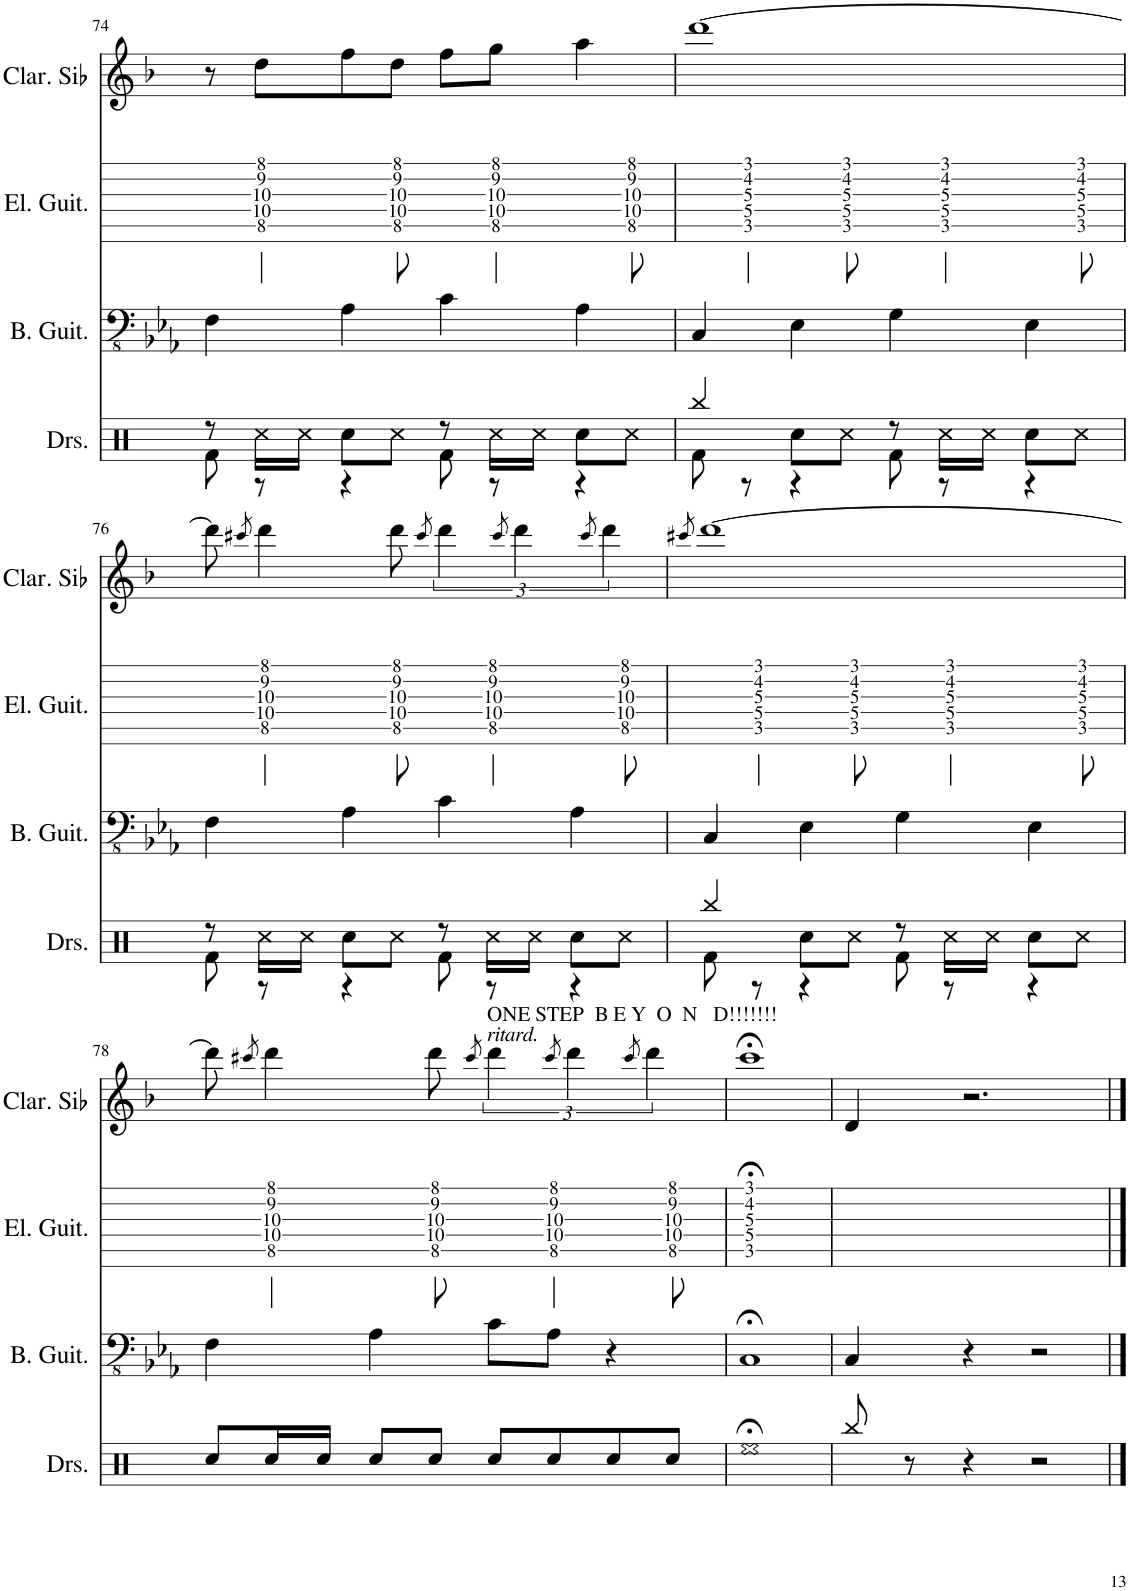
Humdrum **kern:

**kern	**kern	**kern	**kern
*part4	*part3	*part2	*part1
*staff4	*staff3	*staff2	*staff1
*I"Drumset	*I"Bass Guitar	*I"Electric Guitar	*I"Clarinette en Sib
*I'Drs.	*I'B. Guit.	*I'El. Guit.	*I'Clar. Sib
!!LO:PB:g=z
*clefX	*clefFv4	*	*clefG2
*	*	*	*Trd1c2
*k[]	*k[b-e-a-]	*k[b-e-a-]	*k[b-]
*M4/4	*M4/4	*M4/4	*M4/4
=74	=74	=74	=74
*^	*	*	*
8r	8Rf\	4FF\	8r	8r
16Rcc\LL	8r	.	4F\ 4c\ 4f\ 4a-\ 4cc\	8dd\L
16Rcc\JJ	.	.	.	.
8Rcc\L	4r	4AA-\	.	8ff\
8Rcc\J	.	.	8F\ 8c\ 8f\ 8a-\ 8cc\	8dd\J
8r	8Rf\	4C\	8r	8ff\L
16Rcc\LL	8r	.	4F\ 4c\ 4f\ 4a-\ 4cc\	8gg\J
16Rcc\JJ	.	.	.	.
8Rcc\L	4r	4AA-\	.	4aa\
8Rcc\J	.	.	8F\ 8c\ 8f\ 8a-\ 8cc\	.
=75	=75	=75	=75	=75
4Rbb/	8Rf\	4CC/	8r	[1ddd
.	8r	.	4C\ 4G\ 4c\ 4e-\ 4g\	.
8Rcc\L	4r	4EE-\	.	.
8Rcc\J	.	.	8C\ 8G\ 8c\ 8e-\ 8g\	.
8r	8Rf\	4GG\	8r	.
16Rcc\LL	8r	.	4C\ 4G\ 4c\ 4e-\ 4g\	.
16Rcc\JJ	.	.	.	.
8Rcc\L	4r	4EE-\	.	.
8Rcc\J	.	.	8C\ 8G\ 8c\ 8e-\ 8g\	.
!!LO:LB:g=z
=76	=76	=76	=76	=76
8r	8Rf\	4FF\	8r	8ddd\]
.	.	.	.	8qccc#X/
16Rcc\LL	8r	.	4F\ 4c\ 4f\ 4a-\ 4cc\	4ddd\
16Rcc\JJ	.	.	.	.
8Rcc\L	4r	4AA-\	.	.
8Rcc\J	.	.	8F\ 8c\ 8f\ 8a-\ 8cc\	8ddd\
.	.	.	.	8qccc#/
8r	8Rf\	4C\	8r	6ddd\
16Rcc\LL	8r	.	4F\ 4c\ 4f\ 4a-\ 4cc\	.
.	.	.	.	8qccc#/
.	.	.	.	6ddd\
16Rcc\JJ	.	.	.	.
8Rcc\L	4r	4AA-\	.	.
.	.	.	.	8qccc#/
.	.	.	.	6ddd\
8Rcc\J	.	.	8F\ 8c\ 8f\ 8a-\ 8cc\	.
=77	=77	=77	=77	=77
.	.	.	.	8qccc#X/
4Rbb/	8Rf\	4CC/	8r	[1ddd
.	8r	.	4C\ 4G\ 4c\ 4e-\ 4g\	.
8Rcc\L	4r	4EE-\	.	.
8Rcc\J	.	.	8C\ 8G\ 8c\ 8e-\ 8g\	.
8r	8Rf\	4GG\	8r	.
16Rcc\LL	8r	.	4C\ 4G\ 4c\ 4e-\ 4g\	.
16Rcc\JJ	.	.	.	.
8Rcc\L	4r	4EE-\	.	.
8Rcc\J	.	.	8C\ 8G\ 8c\ 8e-\ 8g\	.
*v	*v	*	*	*
!!LO:LB:g=z
=78	=78	=78	=78
8Rcc/L	4FF\	8r	8ddd\]
.	.	.	8qccc#X/
16Rcc/L	.	4F\ 4c\ 4f\ 4a-\ 4cc\	4ddd\
16Rcc/JJ	.	.	.
8Rcc/L	4AA-\	.	.
8Rcc/J	.	8F\ 8c\ 8f\ 8a-\ 8cc\	8ddd\
.	.	.	8qccc#/
!	!	!	!LO:TX:a:t=ONE STEP  B E Y  O  N   D!!!!!!!
!	!	!	!LO:TX:a:i:t=ritard.
8Rcc/L	8C\L	8r	6ddd\
8Rcc/	8AA-\J	4F\ 4c\ 4f\ 4a-\ 4cc\	.
.	.	.	8qccc#/
.	.	.	6ddd\
8Rcc/	4r	.	.
.	.	.	8qccc#/
.	.	.	6ddd\
8Rcc/J	.	8F\ 8c\ 8f\ 8a-\ 8cc\	.
=79	=79	=79	=79
1Ree;<	1CC;<	1C;< 1G;< 1c;< 1e-;< 1g;<	1ccc;<
=80	=80	=80	=80
8Rbb/	4CC/	1r	4d/
8r	.	.	.
4r	4r	.	2.r
2r	2r	.	.
==	==	==	==
*-	*-	*-	*-
